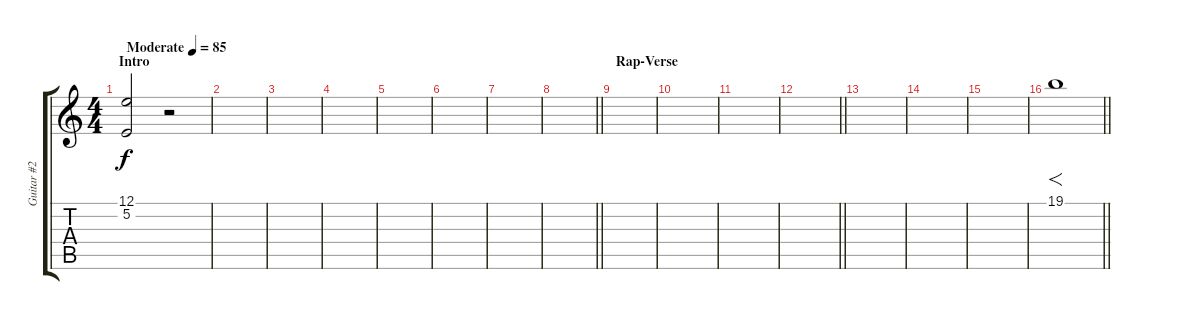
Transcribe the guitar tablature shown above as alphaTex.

\track ("Guitar #2" "Guitar #2") {instrument stringensemble2}
\staff {score tabs}
\tuning (E4 B3 G3 D3 A2 E2) {hide}
\ts (4 4)
\section ("" "Intro")
\tempo (85 "Moderate")
\clef g2
\ks c
(12.1 5.2).2{dy f instrument stringensemble2} r.2 |
|
|
|
|
|
|
\barLineRight lightlight
|
\section ("" "Rap-Verse")
|
|
|
\barLineRight lightlight
|
|
|
|
\barLineRight lightlight
19.1.1{f}
